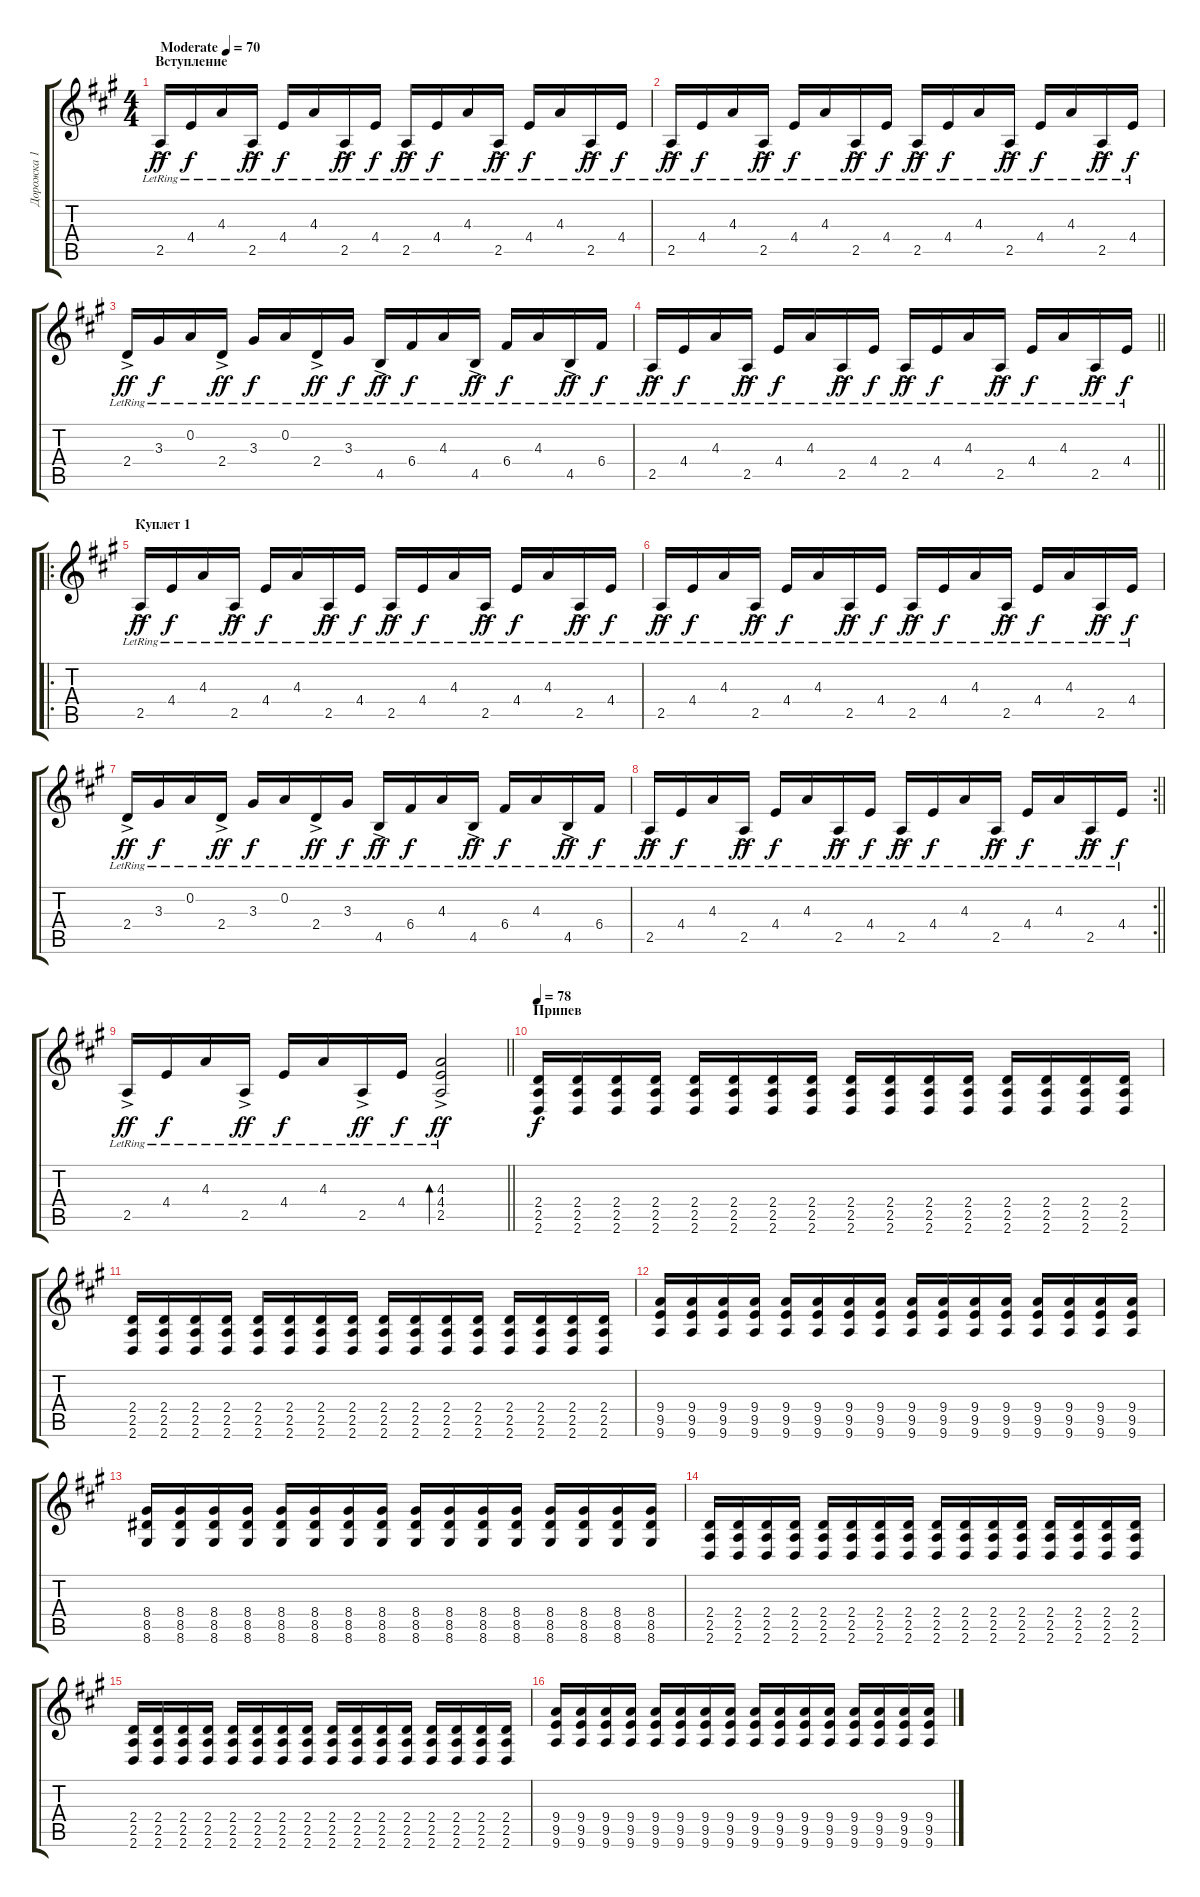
\track ("Дорожка 1" "Дорожка 1") {instrument distortionguitar}
\staff {score tabs}
\tuning (D4 A3 F3 C3 G2 C2) {hide}
\ts (4 4)
\section ("" "Вступление")
\tempo (70 "Moderate")
\clef g2
\ks a
2.5{ac lr}.16{dy ff instrument electricguitarjazz} 4.4{lr}.16{dy f} 4.3{lr}.16 2.5{ac lr}.16{dy ff} 4.4{lr}.16{dy f} 4.3{lr}.16 2.5{ac lr}.16{dy ff} 4.4{lr}.16{dy f} 2.5{ac lr}.16{dy ff} 4.4{lr}.16{dy f} 4.3{lr}.16 2.5{ac lr}.16{dy ff} 4.4{lr}.16{dy f} 4.3{lr}.16 2.5{ac lr}.16{dy ff} 4.4{lr}.16{dy f} |
2.5{ac lr}.16{dy ff} 4.4{lr}.16{dy f} 4.3{lr}.16 2.5{ac lr}.16{dy ff} 4.4{lr}.16{dy f} 4.3{lr}.16 2.5{ac lr}.16{dy ff} 4.4{lr}.16{dy f} 2.5{ac lr}.16{dy ff} 4.4{lr}.16{dy f} 4.3{lr}.16 2.5{ac lr}.16{dy ff} 4.4{lr}.16{dy f} 4.3{lr}.16 2.5{ac lr}.16{dy ff} 4.4{lr}.16{dy f} |
2.4{ac lr}.16{dy ff} 3.3{lr}.16{dy f} 0.2{lr}.16 2.4{ac lr}.16{dy ff} 3.3{lr}.16{dy f} 0.2{lr}.16 2.4{ac lr}.16{dy ff} 3.3{lr}.16{dy f} 4.5{ac lr}.16{dy ff} 6.4{lr}.16{dy f} 4.3{lr}.16 4.5{ac lr}.16{dy ff} 6.4{lr}.16{dy f} 4.3{lr}.16 4.5{ac lr}.16{dy ff} 6.4{lr}.16{dy f} |
\barLineRight lightlight
2.5{ac lr}.16{dy ff} 4.4{lr}.16{dy f} 4.3{lr}.16 2.5{ac lr}.16{dy ff} 4.4{lr}.16{dy f} 4.3{lr}.16 2.5{ac lr}.16{dy ff} 4.4{lr}.16{dy f} 2.5{ac lr}.16{dy ff} 4.4{lr}.16{dy f} 4.3{lr}.16 2.5{ac lr}.16{dy ff} 4.4{lr}.16{dy f} 4.3{lr}.16 2.5{ac lr}.16{dy ff} 4.4{lr}.16{dy f} |
\ro
\section ("" "Куплет 1")
2.5{ac lr}.16{dy ff} 4.4{lr}.16{dy f} 4.3{lr}.16 2.5{ac lr}.16{dy ff} 4.4{lr}.16{dy f} 4.3{lr}.16 2.5{ac lr}.16{dy ff} 4.4{lr}.16{dy f} 2.5{ac lr}.16{dy ff} 4.4{lr}.16{dy f} 4.3{lr}.16 2.5{ac lr}.16{dy ff} 4.4{lr}.16{dy f} 4.3{lr}.16 2.5{ac lr}.16{dy ff} 4.4{lr}.16{dy f} |
2.5{ac lr}.16{dy ff} 4.4{lr}.16{dy f} 4.3{lr}.16 2.5{ac lr}.16{dy ff} 4.4{lr}.16{dy f} 4.3{lr}.16 2.5{ac lr}.16{dy ff} 4.4{lr}.16{dy f} 2.5{ac lr}.16{dy ff} 4.4{lr}.16{dy f} 4.3{lr}.16 2.5{ac lr}.16{dy ff} 4.4{lr}.16{dy f} 4.3{lr}.16 2.5{ac lr}.16{dy ff} 4.4{lr}.16{dy f} |
2.4{ac lr}.16{dy ff} 3.3{lr}.16{dy f} 0.2{lr}.16 2.4{ac lr}.16{dy ff} 3.3{lr}.16{dy f} 0.2{lr}.16 2.4{ac lr}.16{dy ff} 3.3{lr}.16{dy f} 4.5{ac lr}.16{dy ff} 6.4{lr}.16{dy f} 4.3{lr}.16 4.5{ac lr}.16{dy ff} 6.4{lr}.16{dy f} 4.3{lr}.16 4.5{ac lr}.16{dy ff} 6.4{lr}.16{dy f} |
\rc 2
\barLineRight lightlight
2.5{ac lr}.16{dy ff} 4.4{lr}.16{dy f} 4.3{lr}.16 2.5{ac lr}.16{dy ff} 4.4{lr}.16{dy f} 4.3{lr}.16 2.5{ac lr}.16{dy ff} 4.4{lr}.16{dy f} 2.5{ac lr}.16{dy ff} 4.4{lr}.16{dy f} 4.3{lr}.16 2.5{ac lr}.16{dy ff} 4.4{lr}.16{dy f} 4.3{lr}.16 2.5{ac lr}.16{dy ff} 4.4{lr}.16{dy f} |
\barLineRight lightlight
2.5{ac lr}.16{dy ff} 4.4{lr}.16{dy f} 4.3{lr}.16 2.5{ac lr}.16{dy ff} 4.4{lr}.16{dy f} 4.3{lr}.16 2.5{ac lr}.16{dy ff} 4.4{lr}.16{dy f} (4.3 4.4 2.5{ac lr}).2{bd 60 dy ff} |
\section ("" "Припев")
\tempo 78
(2.4 2.5 2.6).16{dy f instrument distortionguitar} (2.4 2.5 2.6).16 (2.4 2.5 2.6).16 (2.4 2.5 2.6).16 (2.4 2.5 2.6).16 (2.4 2.5 2.6).16 (2.4 2.5 2.6).16 (2.4 2.5 2.6).16 (2.4 2.5 2.6).16 (2.4 2.5 2.6).16 (2.4 2.5 2.6).16 (2.4 2.5 2.6).16 (2.4 2.5 2.6).16 (2.4 2.5 2.6).16 (2.4 2.5 2.6).16 (2.4 2.5 2.6).16 |
(2.4 2.5 2.6).16 (2.4 2.5 2.6).16 (2.4 2.5 2.6).16 (2.4 2.5 2.6).16 (2.4 2.5 2.6).16 (2.4 2.5 2.6).16 (2.4 2.5 2.6).16 (2.4 2.5 2.6).16 (2.4 2.5 2.6).16 (2.4 2.5 2.6).16 (2.4 2.5 2.6).16 (2.4 2.5 2.6).16 (2.4 2.5 2.6).16 (2.4 2.5 2.6).16 (2.4 2.5 2.6).16 (2.4 2.5 2.6).16 |
(9.4 9.5 9.6).16 (9.4 9.5 9.6).16 (9.4 9.5 9.6).16 (9.4 9.5 9.6).16 (9.4 9.5 9.6).16 (9.4 9.5 9.6).16 (9.4 9.5 9.6).16 (9.4 9.5 9.6).16 (9.4 9.5 9.6).16 (9.4 9.5 9.6).16 (9.4 9.5 9.6).16 (9.4 9.5 9.6).16 (9.4 9.5 9.6).16 (9.4 9.5 9.6).16 (9.4 9.5 9.6).16 (9.4 9.5 9.6).16 |
(8.4 8.5 8.6).16 (8.4 8.5 8.6).16 (8.4 8.5 8.6).16 (8.4 8.5 8.6).16 (8.4 8.5 8.6).16 (8.4 8.5 8.6).16 (8.4 8.5 8.6).16 (8.4 8.5 8.6).16 (8.4 8.5 8.6).16 (8.4 8.5 8.6).16 (8.4 8.5 8.6).16 (8.4 8.5 8.6).16 (8.4 8.5 8.6).16 (8.4 8.5 8.6).16 (8.4 8.5 8.6).16 (8.4 8.5 8.6).16 |
(2.4 2.5 2.6).16 (2.4 2.5 2.6).16 (2.4 2.5 2.6).16 (2.4 2.5 2.6).16 (2.4 2.5 2.6).16 (2.4 2.5 2.6).16 (2.4 2.5 2.6).16 (2.4 2.5 2.6).16 (2.4 2.5 2.6).16 (2.4 2.5 2.6).16 (2.4 2.5 2.6).16 (2.4 2.5 2.6).16 (2.4 2.5 2.6).16 (2.4 2.5 2.6).16 (2.4 2.5 2.6).16 (2.4 2.5 2.6).16 |
(2.4 2.5 2.6).16 (2.4 2.5 2.6).16 (2.4 2.5 2.6).16 (2.4 2.5 2.6).16 (2.4 2.5 2.6).16 (2.4 2.5 2.6).16 (2.4 2.5 2.6).16 (2.4 2.5 2.6).16 (2.4 2.5 2.6).16 (2.4 2.5 2.6).16 (2.4 2.5 2.6).16 (2.4 2.5 2.6).16 (2.4 2.5 2.6).16 (2.4 2.5 2.6).16 (2.4 2.5 2.6).16 (2.4 2.5 2.6).16 |
(9.4 9.5 9.6).16 (9.4 9.5 9.6).16 (9.4 9.5 9.6).16 (9.4 9.5 9.6).16 (9.4 9.5 9.6).16 (9.4 9.5 9.6).16 (9.4 9.5 9.6).16 (9.4 9.5 9.6).16 (9.4 9.5 9.6).16 (9.4 9.5 9.6).16 (9.4 9.5 9.6).16 (9.4 9.5 9.6).16 (9.4 9.5 9.6).16 (9.4 9.5 9.6).16 (9.4 9.5 9.6).16 (9.4 9.5 9.6).16
